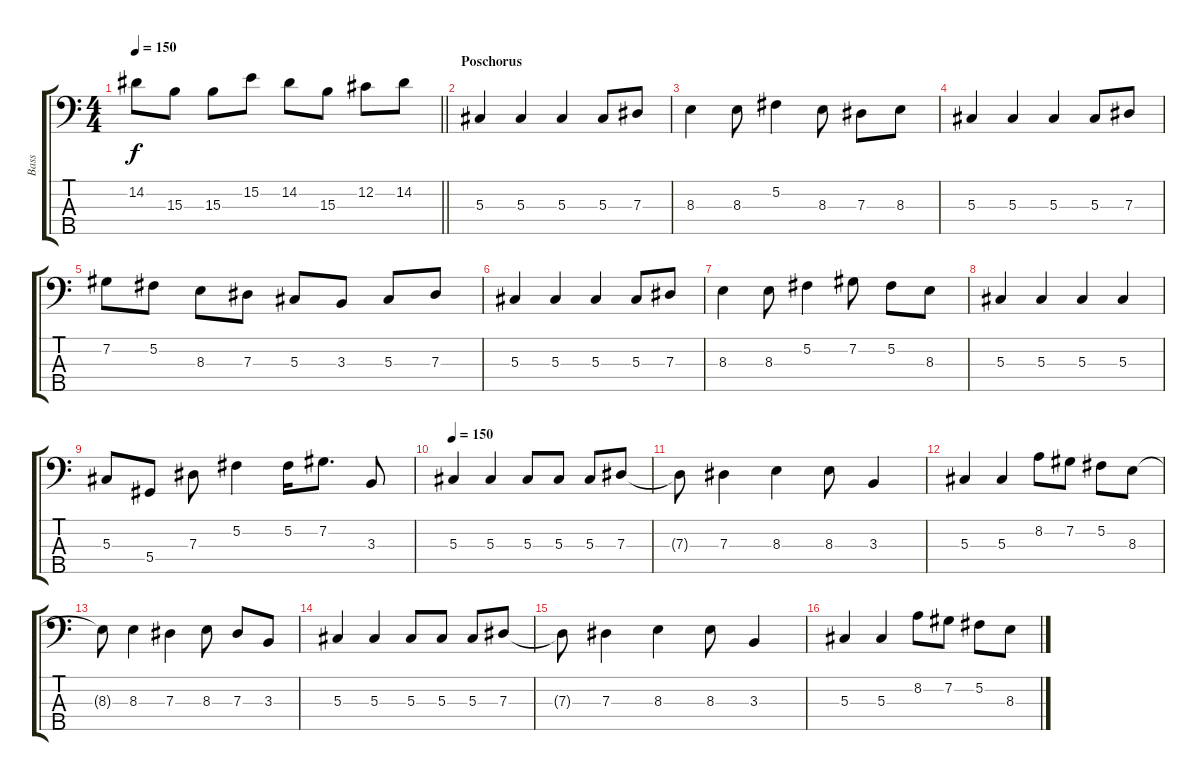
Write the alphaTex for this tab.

\track ("Bass" "Bass") {instrument electricbassfinger}
\staff {score tabs}
\tuning (Gb2 Db2 Ab1 Eb1 Bb0) {hide}
\ts (4 4)
\tempo 150
\clef f4
\barLineRight lightlight
\ks c
14.2.8{dy f} 15.3.8 15.3.8 15.2.8 14.2.8 15.3.8 12.2.8 14.2.8 |
\section ("" "Poschorus")
5.3.4 5.3.4 5.3.4 5.3.8 7.3.8 |
8.3.4 8.3.8 5.2.4 8.3.8 7.3.8 8.3.8 |
5.3.4 5.3.4 5.3.4 5.3.8 7.3.8 |
7.2.8 5.2.8 8.3.8 7.3.8 5.3.8 3.3.8 5.3.8 7.3.8 |
5.3.4 5.3.4 5.3.4 5.3.8 7.3.8 |
8.3.4 8.3.8 5.2.4 7.2.8 5.2.8 8.3.8 |
5.3.4 5.3.4 5.3.4 5.3.4 |
5.3.8 5.4.8 7.3.8 5.2.4 5.2.16 7.2.8{d} 3.3.8 |
\tempo 150
5.3.4 5.3.4 5.3.8 5.3.8 5.3.8 7.3.8 |
7.3{t}.8 7.3.4 8.3.4 8.3.8 3.3.4 |
5.3.4 5.3.4 8.2.8 7.2.8 5.2.8 8.3.8 |
8.3{t}.8 8.3.4 7.3.4 8.3.8 7.3.8 3.3.8 |
5.3.4 5.3.4 5.3.8 5.3.8 5.3.8 7.3.8 |
7.3{t}.8 7.3.4 8.3.4 8.3.8 3.3.4 |
5.3.4 5.3.4 8.2.8 7.2.8 5.2.8 8.3.8
